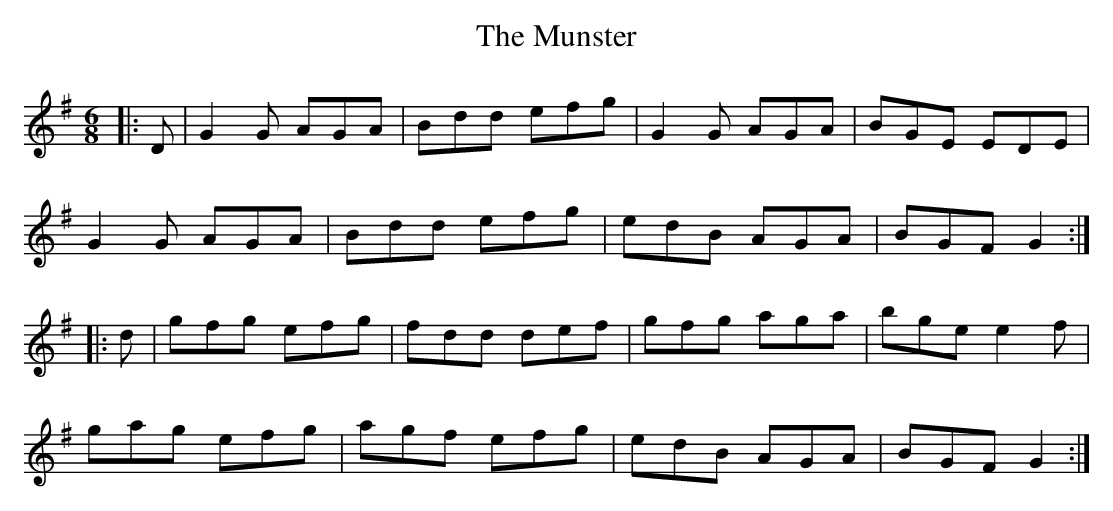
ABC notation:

X:1
T: The Munster
M: 6/8
L: 1/8
K: Gmaj
|:D|G2 G AGA|Bdd efg|G2 G AGA|BGE EDE|
G2 G AGA|Bdd efg|edB AGA|BGF G2:|
|:d|gfg efg|fdd def|gfg aga|bge e2 f|
gag efg|agf efg|edB AGA|BGF G2:|
